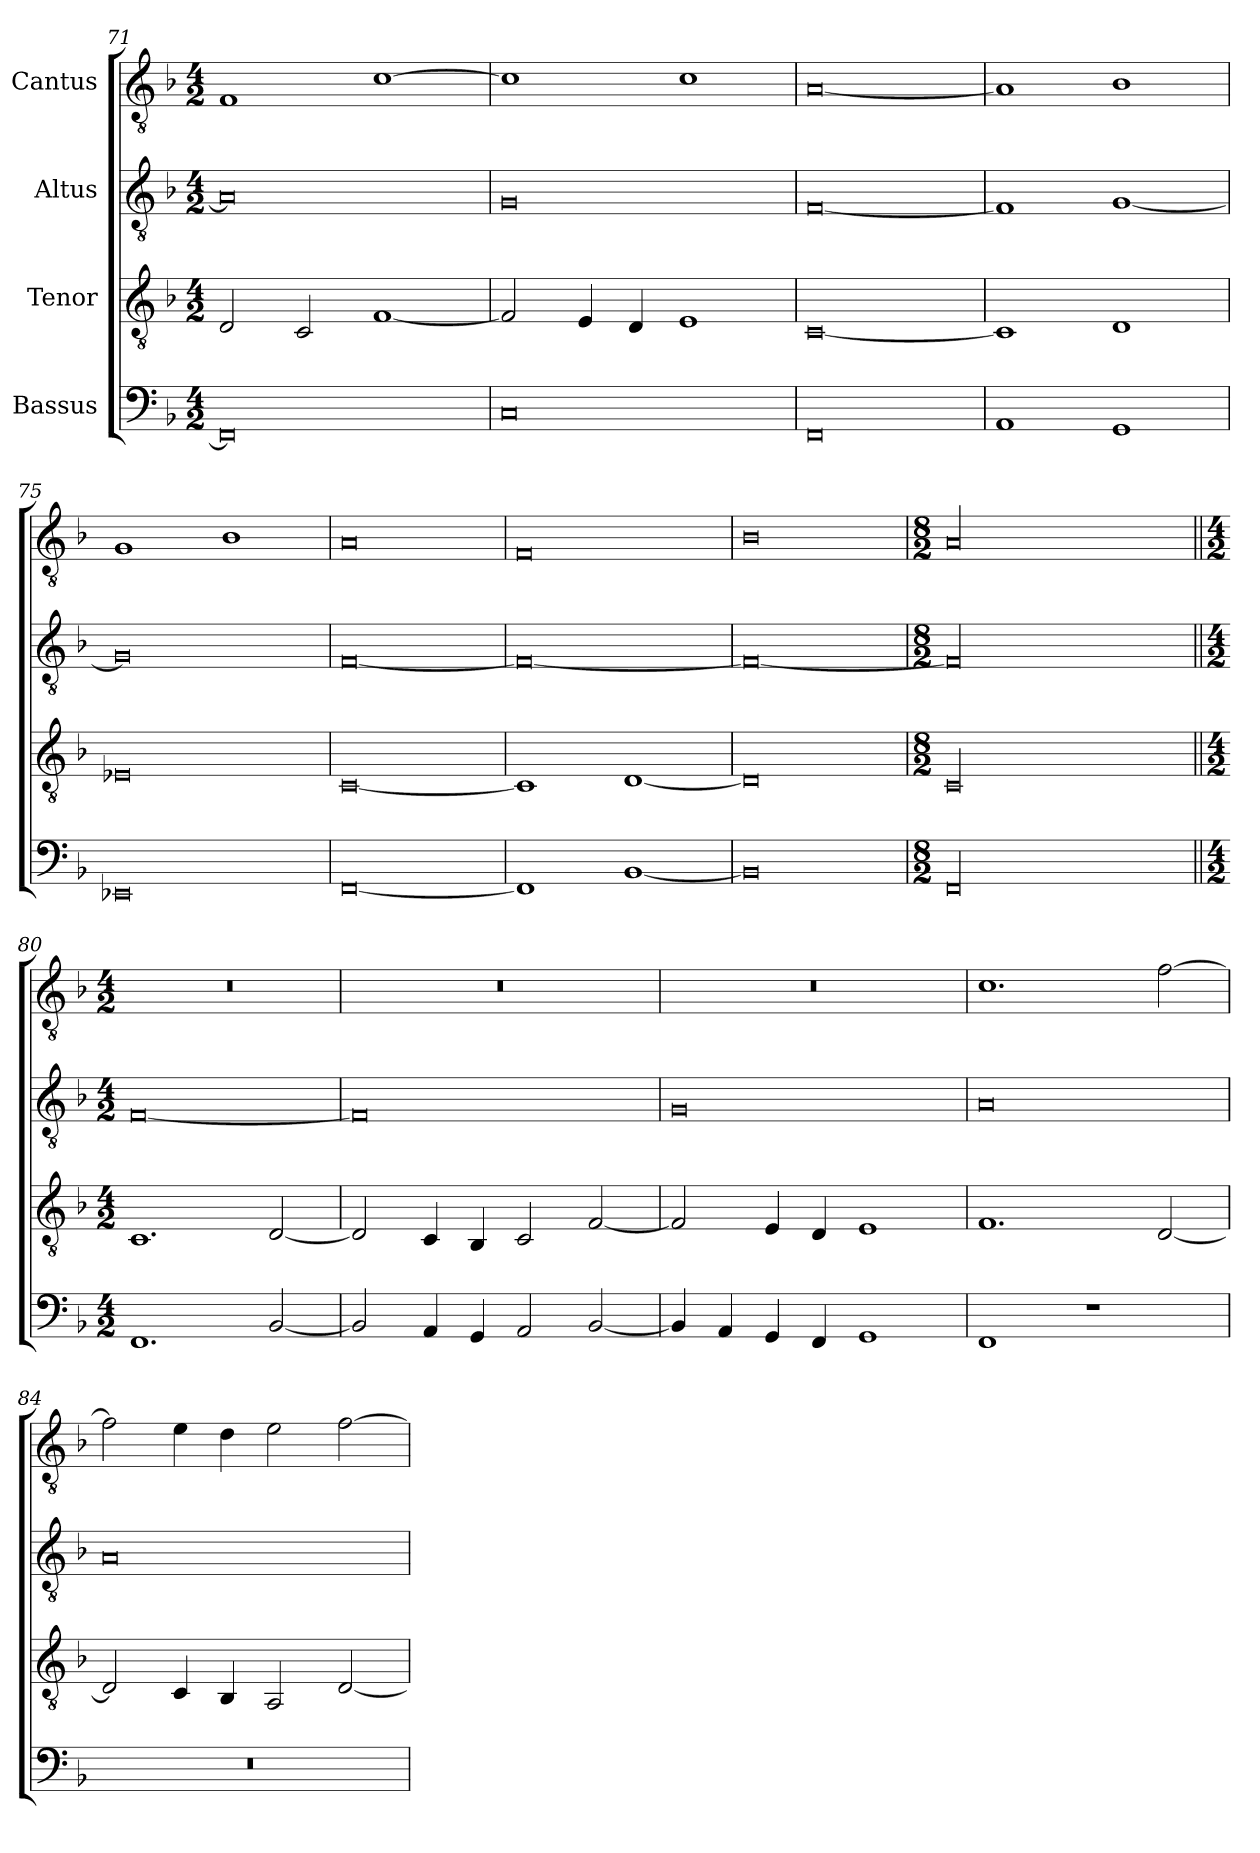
**kern	**kern	**kern	**kern
*part4	*part3	*part2	*part1
*staff4	*staff3	*staff2	*staff1
*I"Bassus	*I"Tenor	*I"Altus	*I"Cantus
*clefF4	*clefGv2	*clefGv2	*clefGv2
*k[b-]	*k[b-]	*k[b-]	*k[b-]
*M4/2	*M4/2	*M4/2	*M4/2
=71	=71	=71	=71
0FF/]	2D/	0A/]	1F/
.	2C/	.	.
.	[1F/	.	[1c\
=72	=72	=72	=72
0C/	2F/]	0G/	1c\]
.	4E/	.	.
.	4D/	.	.
.	1E/	.	1c\
=73	=73	=73	=73
0FF/	[0C/	[0F/	[0A/
=74	=74	=74	=74
1AA/	1C/]	1F/]	1A/]
1GG/	1D/	[1G/	1B-/
=75	=75	=75	=75
0EE-X/	0E-X/	0G/]	1G/
.	.	.	1B-/
=76	=76	=76	=76
[0FF/	[0C/	[0F/	0A/
=77	=77	=77	=77
1FF/]	1C/]	0F/_	0F/
[1BB-/	[1D/	.	.
=78	=78	=78	=78
0BB-/]	0D/]	0F/_	0B-/
=79	=79	=79	=79
*M8/2	*M8/2	*M8/2	*M8/2
00FF/	00C/	00F/]	00A/
=80||	=80||	=80||	=80||
*M4/2	*M4/2	*M4/2	*M4/2
1.FF/	1.C/	[0F/	0r
[2BB-/	[2D/	.	.
=81	=81	=81	=81
2BB-/]	2D/]	0F/]	0r
4AA/	4C/	.	.
4GG/	4BB-/	.	.
2AA/	2C/	.	.
[2BB-/	[2F/	.	.
=82	=82	=82	=82
4BB-/]	2F/]	0G/	0r
4AA/	.	.	.
4GG/	4E/	.	.
4FF/	4D/	.	.
1GG/	1E/	.	.
=83	=83	=83	=83
1FF/	1.F/	0A/	1.c\
1r	.	.	.
.	[2D/	.	[2f\
=84	=84	=84	=84
0r	2D/]	0A/	2f\]
.	4C/	.	4e\
.	4BB-/	.	4d\
.	2AA/	.	2e\
.	[2D/	.	[2f\
=	=	=	=
*-	*-	*-	*-
